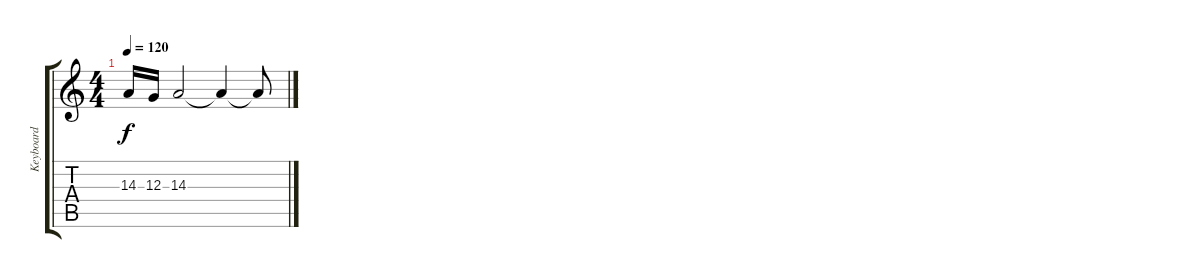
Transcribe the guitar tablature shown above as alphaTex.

\track ("Keyboard" "Keyboard") {instrument harpsichord}
\staff {score tabs}
\tuning (E4 B3 G3 D3 A2 E2) {hide}
\ts (4 4)
\tempo 120
\clef g2
\ks c
14.3.16{dy f} 12.3.16 14.3.2 14.3{t}.4 14.3{t}.8
